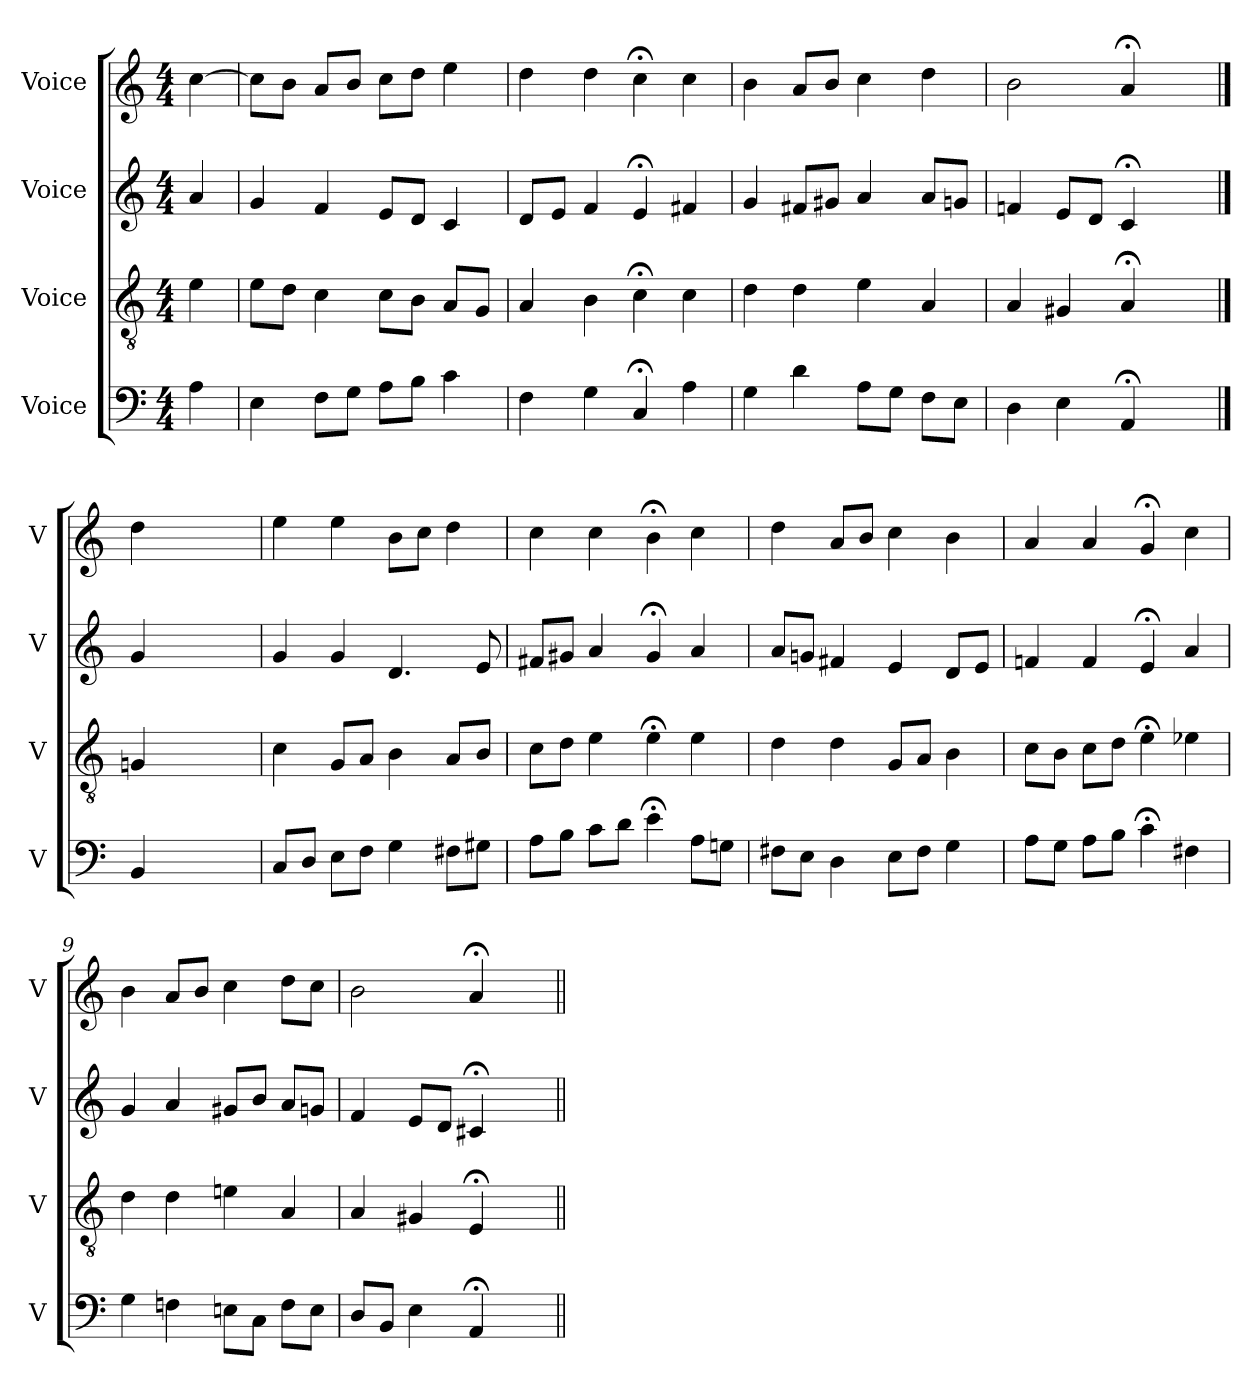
**kern	**kern	**kern	**kern
*part4	*part3	*part2	*part1
*staff4	*staff3	*staff2	*staff1
*I"Voice	*I"Voice	*I"Voice	*I"Voice
*I'V	*I'V	*I'V	*I'V
*clefF4	*clefGv2	*clefG2	*clefG2
*k[]	*k[]	*k[]	*k[]
*M4/4	*M4/4	*M4/4	*M4/4
*MM100	*MM100	*MM100	*MM100
=	=	=	=
4A\	4e\	4a/	[4cc\
=1	=1	=1	=1
4E\	8e\L	4g/	8cc\L]
.	8d\J	.	8b\J
8F\L	4c\	4f/	8a/L
8G\J	.	.	8b/J
8A\L	8c\L	8e/L	8cc\L
8B\J	8B\J	8d/J	8dd\J
4c\	8A/L	4c/	4ee\
.	8G/J	.	.
=2	=2	=2	=2
4F\	4A/	8d/L	4dd\
.	.	8e/J	.
4G\	4B\	4f/	4dd\
4C;/	4c;\	4e;/	4cc;\
4A\	4c\	4f#X/	4cc\
=3	=3	=3	=3
4G\	4d\	4g/	4b\
4d\	4d\	8f#X/L	8a/L
.	.	8g#X/J	8b/J
8A\L	4e\	4a/	4cc\
8G\J	.	.	.
8F\L	4A/	8a/L	4dd\
8E\J	.	8gn/J	.
=4	=4	=4	=4
4D\	4A/	4fn/	2b\
4E\	4G#X/	8e/L	.
.	.	8d/J	.
4AA;/	4A;/	4c;/	4a;/
4ryy	4ryy	4ryy	4ryy
!!LO:LB:g=z
==	==	==	==
4BB/	4Gn/	4g/	4dd\
2.ryy	2.ryy	2.ryy	2.ryy
=5	=5	=5	=5
8C/L	4c\	4g/	4ee\
8D/J	.	.	.
8E\L	8G/L	4g/	4ee\
8F\J	8A/J	.	.
4G\	4B\	4.d/	8b\L
.	.	.	8cc\J
8F#X\L	8A/L	.	4dd\
8G#X\J	8B/J	8e/	.
=6	=6	=6	=6
8A\L	8c\L	8f#X/L	4cc\
8B\J	8d\J	8g#X/J	.
8c\L	4e\	4a/	4cc\
8d\J	.	.	.
4e;\	4e;\	4g#;/	4b;\
8A\L	4e\	4a/	4cc\
8Gn\J	.	.	.
=7	=7	=7	=7
8F#X\L	4d\	8a/L	4dd\
8E\J	.	8gn/J	.
4D\	4d\	4f#X/	8a/L
.	.	.	8b/J
8E\L	8G/L	4e/	4cc\
8F#\J	8A/J	.	.
4G\	4B\	8d/L	4b\
.	.	8e/J	.
=8	=8	=8	=8
8A\L	8c\L	4fn/	4a/
8G\J	8B\J	.	.
8A\L	8c\L	4f/	4a/
8B\J	8d\J	.	.
4c;\	4e;\	4e;/	4g;/
4F#X\	4e-X\	4a/	4cc\
!!LO:LB:g=z
=9	=9	=9	=9
4G\	4d\	4g/	4b\
4Fn\	4d\	4a/	8a/L
.	.	.	8b/J
8En\L	4en\	8g#X/L	4cc\
8C\J	.	8b/J	.
8F\L	4A/	8a/L	8dd\L
8E\J	.	8gn/J	8cc\J
=10	=10	=10	=10
8D/L	4A/	4f/	2b\
8BB/J	.	.	.
4E\	4G#X/	8e/L	.
.	.	8d/J	.
4AA;/	4E;/	4c#X;/	4a;/
4ryy	4ryy	4ryy	4ryy
=||	=||	=||	=||
*-	*-	*-	*-
